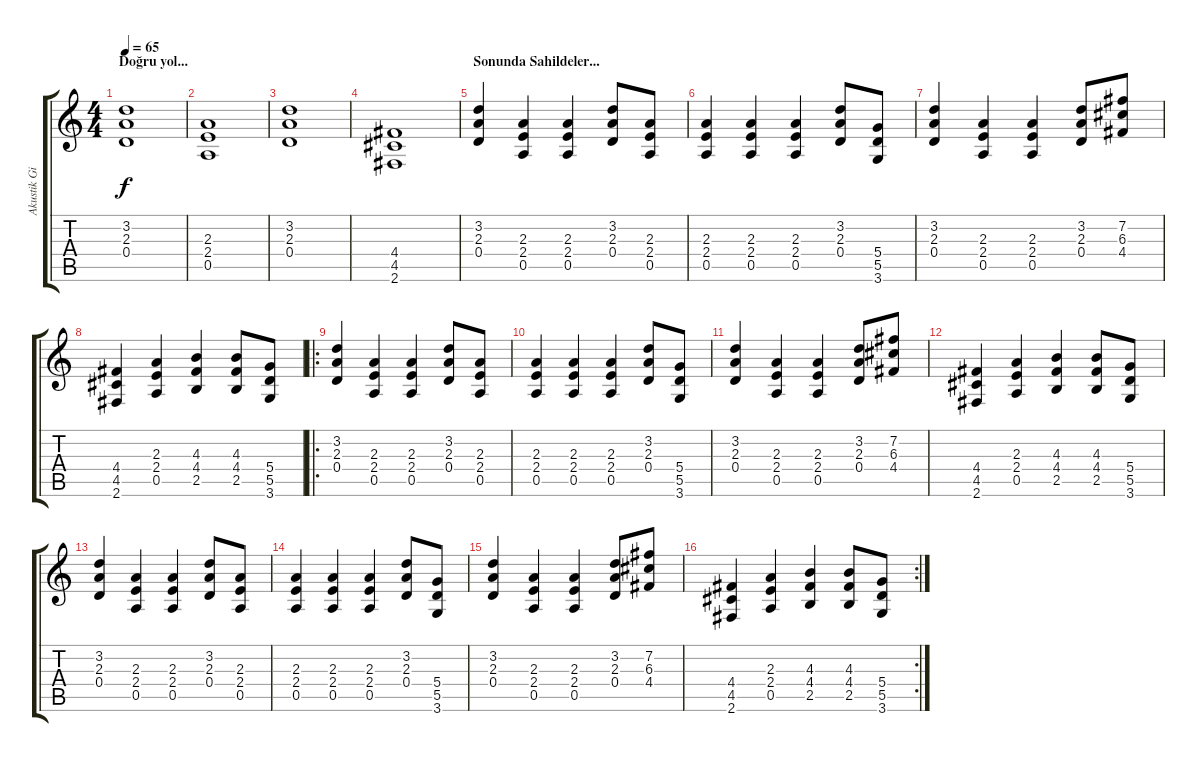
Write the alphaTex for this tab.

\track ("Akustik Gitar (Akorlar)" "Akustik Gi") {instrument acousticguitarnylon}
\staff {score tabs}
\tuning (E4 B3 G3 D3 A2 E2) {hide}
\ts (4 4)
\section ("" "Doğru yol...")
\tempo 65
\clef g2
\ks c
(3.2 2.3 0.4).1{dy f volume 14} |
(2.3 2.4 0.5).1 |
(3.2 2.3 0.4).1 |
(4.4 4.5 2.6).1 |
\section ("" "Sonunda Sahildeler...")
(3.2 2.3 0.4).4 (2.3 2.4 0.5).4 (2.3 2.4 0.5).4 (3.2 2.3 0.4).8 (2.3 2.4 0.5).8 |
(2.3 2.4 0.5).4 (2.3 2.4 0.5).4 (2.3 2.4 0.5).4 (3.2 2.3 0.4).8 (5.4 5.5 3.6).8 |
(3.2 2.3 0.4).4 (2.3 2.4 0.5).4 (2.3 2.4 0.5).4 (3.2 2.3 0.4).8 (7.2 6.3 4.4).8 |
(4.4 4.5 2.6).4 (2.3 2.4 0.5).4 (4.3 4.4 2.5).4 (4.3 4.4 2.5).8 (5.4 5.5 3.6).8 |
\ro
(3.2 2.3 0.4).4 (2.3 2.4 0.5).4 (2.3 2.4 0.5).4 (3.2 2.3 0.4).8 (2.3 2.4 0.5).8 |
(2.3 2.4 0.5).4 (2.3 2.4 0.5).4 (2.3 2.4 0.5).4 (3.2 2.3 0.4).8 (5.4 5.5 3.6).8 |
(3.2 2.3 0.4).4 (2.3 2.4 0.5).4 (2.3 2.4 0.5).4 (3.2 2.3 0.4).8 (7.2 6.3 4.4).8 |
(4.4 4.5 2.6).4 (2.3 2.4 0.5).4 (4.3 4.4 2.5).4 (4.3 4.4 2.5).8 (5.4 5.5 3.6).8 |
(3.2 2.3 0.4).4 (2.3 2.4 0.5).4 (2.3 2.4 0.5).4 (3.2 2.3 0.4).8 (2.3 2.4 0.5).8 |
(2.3 2.4 0.5).4 (2.3 2.4 0.5).4 (2.3 2.4 0.5).4 (3.2 2.3 0.4).8 (5.4 5.5 3.6).8 |
(3.2 2.3 0.4).4 (2.3 2.4 0.5).4 (2.3 2.4 0.5).4 (3.2 2.3 0.4).8 (7.2 6.3 4.4).8 |
\rc 2
(4.4 4.5 2.6).4 (2.3 2.4 0.5).4 (4.3 4.4 2.5).4 (4.3 4.4 2.5).8 (5.4 5.5 3.6).8
